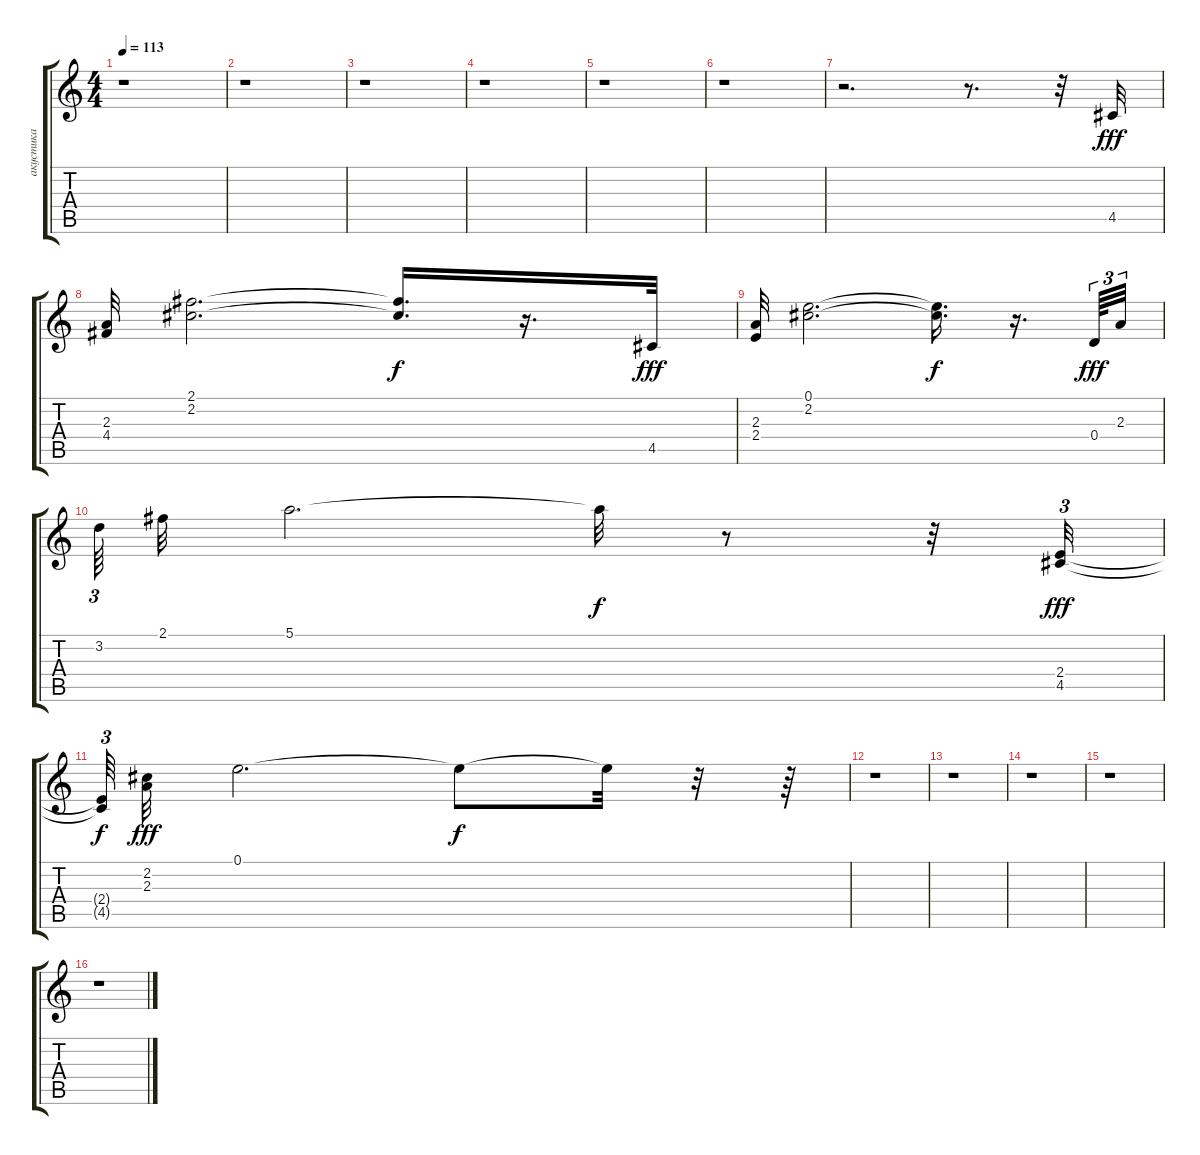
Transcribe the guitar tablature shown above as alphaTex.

\track ("акустика" "акустика") {instrument acousticguitarsteel}
\staff {score tabs}
\tuning (E4 B3 G3 D3 A2 E2) {hide}
\ts (4 4)
\tempo 113
\clef g2
\ks c
r.1{dy f} |
r.1 |
r.1 |
r.1 |
r.1 |
r.1 |
r.2{d} r.8{d} r.32 4.5.32{dy fff} |
(2.3 4.4).32 (2.1 2.2).2{d} (2.1{t} 2.2{t}).16{d dy f} r.16{d} 4.5.32{dy fff} |
(2.3 2.4).32 (0.1 2.2).2{d} (0.1{t} 2.2{t}).16{d dy f} r.16{d} 0.4.64{tu (3 2) dy fff} 2.3.32{tu (3 2)} |
3.2.64{tu (3 2)} 2.1.32 5.1.2{d} 5.1{t}.32{dy f} r.8 r.32 (2.4 4.5).32{tu (3 2) dy fff} |
(2.4{t} 4.5{t}).64{tu (3 2) dy f} (2.2 2.3).32{dy fff} 0.1.2{d} 0.1{t}.8{dy f} 0.1{t}.32 r.32 r.64 |
r.1 |
r.1 |
r.1 |
r.1 |
r.1
